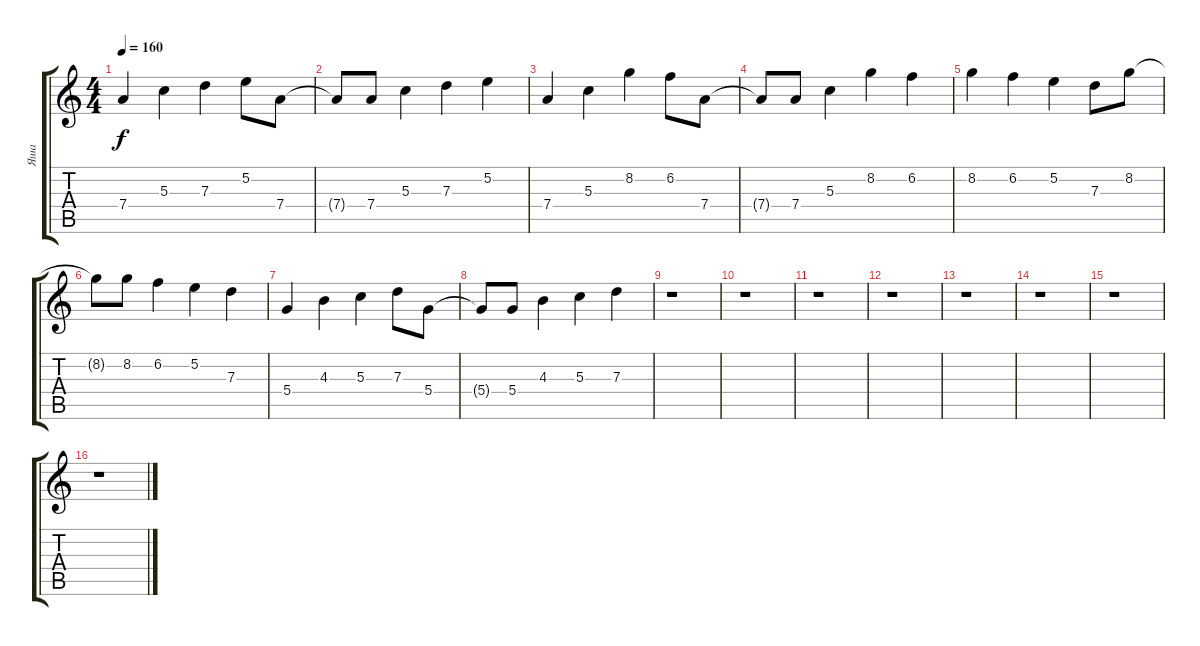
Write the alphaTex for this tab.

\track ("Яша" "Яша") {instrument distortionguitar}
\staff {score tabs}
\tuning (E4 B3 G3 D3 A2 E2) {hide}
\ts (4 4)
\tempo 160
\clef g2
\ks c
7.4.4{dy f} 5.3.4 7.3.4 5.2.8 7.4.8 |
7.4{t}.8 7.4.8 5.3.4 7.3.4 5.2.4 |
7.4.4 5.3.4 8.2.4 6.2.8 7.4.8 |
7.4{t}.8 7.4.8 5.3.4 8.2.4 6.2.4 |
8.2.4 6.2.4 5.2.4 7.3.8 8.2.8 |
8.2{t}.8 8.2.8 6.2.4 5.2.4 7.3.4 |
5.4.4 4.3.4 5.3.4 7.3.8 5.4.8 |
5.4{t}.8 5.4.8 4.3.4 5.3.4 7.3.4 |
r.1 |
r.1 |
r.1 |
r.1 |
r.1 |
r.1 |
r.1 |
r.1
